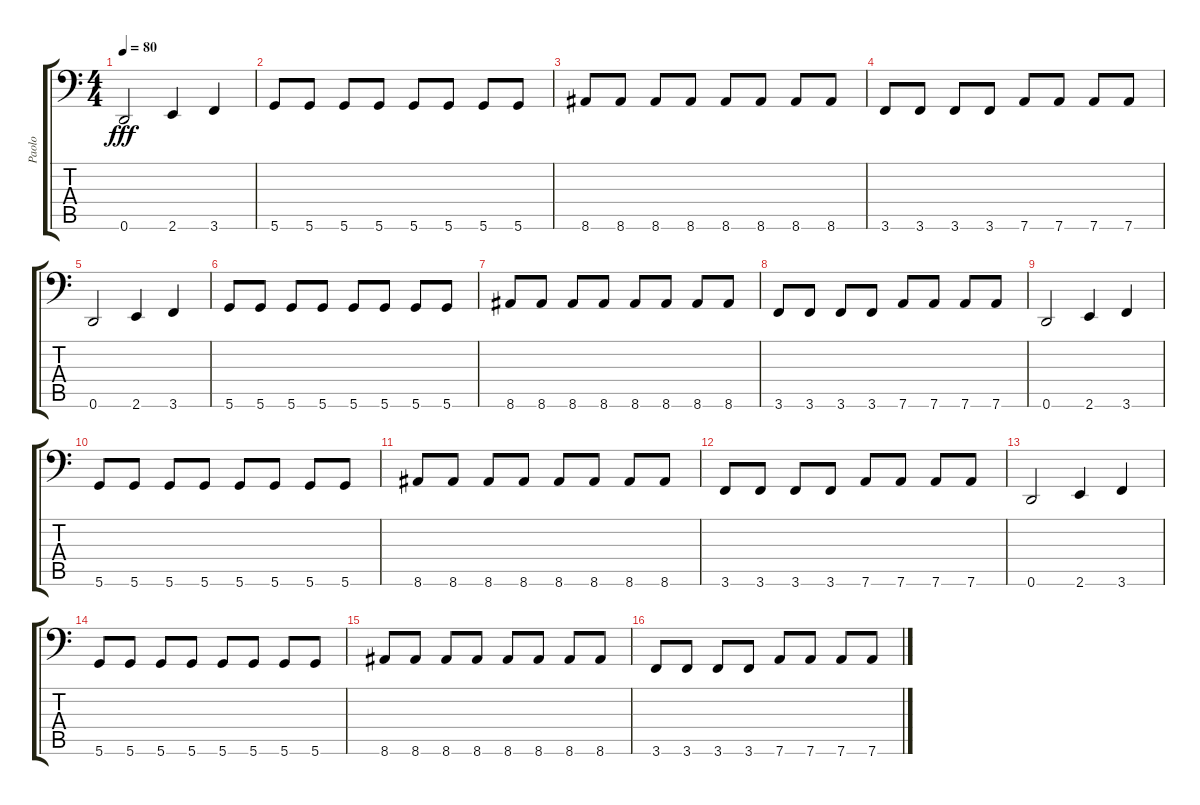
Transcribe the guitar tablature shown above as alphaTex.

\track ("Paolo" "Paolo") {instrument electricbasspick}
\staff {score tabs}
\tuning (E3 B2 G2 D2 A1 D1) {hide}
\ts (4 4)
\tempo 80
\clef f4
\ks c
0.6.2{dy fff} 2.6.4 3.6.4 |
5.6.8 5.6.8 5.6.8 5.6.8 5.6.8 5.6.8 5.6.8 5.6.8 |
8.6.8 8.6.8 8.6.8 8.6.8 8.6.8 8.6.8 8.6.8 8.6.8 |
3.6.8 3.6.8 3.6.8 3.6.8 7.6.8 7.6.8 7.6.8 7.6.8 |
0.6.2 2.6.4 3.6.4 |
5.6.8 5.6.8 5.6.8 5.6.8 5.6.8 5.6.8 5.6.8 5.6.8 |
8.6.8 8.6.8 8.6.8 8.6.8 8.6.8 8.6.8 8.6.8 8.6.8 |
3.6.8 3.6.8 3.6.8 3.6.8 7.6.8 7.6.8 7.6.8 7.6.8 |
0.6.2 2.6.4 3.6.4 |
5.6.8 5.6.8 5.6.8 5.6.8 5.6.8 5.6.8 5.6.8 5.6.8 |
8.6.8 8.6.8 8.6.8 8.6.8 8.6.8 8.6.8 8.6.8 8.6.8 |
3.6.8 3.6.8 3.6.8 3.6.8 7.6.8 7.6.8 7.6.8 7.6.8 |
0.6.2 2.6.4 3.6.4 |
5.6.8 5.6.8 5.6.8 5.6.8 5.6.8 5.6.8 5.6.8 5.6.8 |
8.6.8 8.6.8 8.6.8 8.6.8 8.6.8 8.6.8 8.6.8 8.6.8 |
3.6.8 3.6.8 3.6.8 3.6.8 7.6.8 7.6.8 7.6.8 7.6.8
